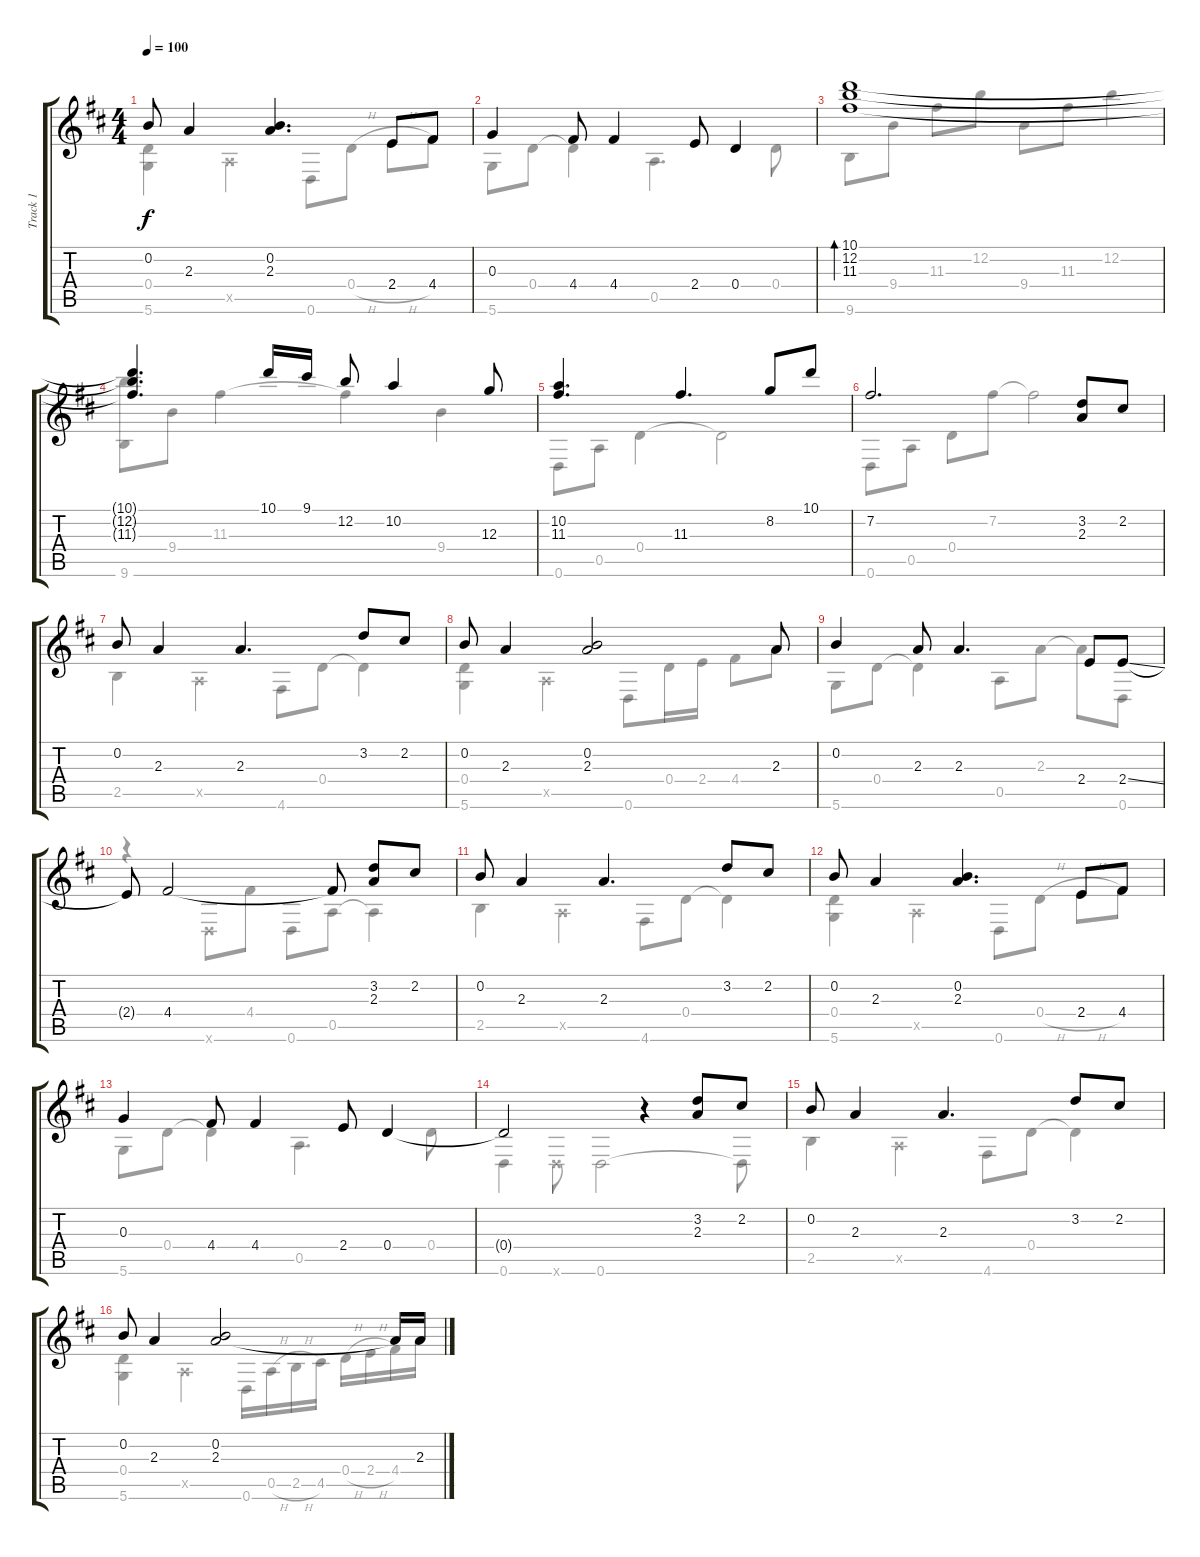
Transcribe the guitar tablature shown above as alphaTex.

\track ("Track 1" "Track 1") {instrument acousticguitarnylon}
\staff {score tabs}
\tuning (E4 B3 G3 D3 A2 D2) {hide}
\voice
\ts (4 4)
\tempo 100
\clef g2
\ks d
0.2.8{dy f} 2.3.4 (0.2 2.3).4{d} 2.4.8 4.4.8 |
0.3.4 4.4.8 4.4.4 2.4.8 0.4.4 |
(10.1 12.2 11.3).1{bd 240} |
(10.1{t} 12.2{t} 11.3{t}).4{d} 10.1.16 9.1.16 12.2.8 10.2.4 12.3.8 |
(10.2 11.3).4{d} 11.3.4{d} 8.2.8 10.1.8 |
7.2.2{d} (3.2 2.3).8 2.2.8 |
0.2.8 2.3.4 2.3.4{d} 3.2.8 2.2.8 |
0.2.8 2.3.4 (0.2 2.3).2 2.3.8 |
0.2.4 2.3.8 2.3.4{d} 2.4.8 2.4{ss}.8 |
2.4{t}.8 4.4.2 4.4{t}.8 (3.2 2.3).8 2.2.8 |
0.2.8 2.3.4 2.3.4{d} 3.2.8 2.2.8 |
0.2.8 2.3.4 (0.2 2.3).4{d} 2.4.8 4.4.8 |
0.3.4 4.4.8 4.4.4 2.4.8 0.4.4 |
0.4{t}.2 r.4 (3.2 2.3).8 2.2.8 |
0.2.8 2.3.4 2.3.4{d} 3.2.8 2.2.8 |
0.2.8 2.3.4 (0.2 2.3).2 2.3{t}.16 2.3.16
\voice
\clef g2
\ottava regular
\simile none
\ks d
(0.4 5.6).4{dy f} 0.5{x}.4 0.6.8 0.4{h}.8 2.4{h}.8 4.4.8 |
5.6.8 0.4.8 0.4{t}.4 0.5.4{d} 0.4.8 |
9.6.8 9.4.8 11.3.8 12.2.8 9.4.8 11.3.8 12.2.4 |
(12.2 9.6).8 9.4.8 11.3.4 11.3{t}.4 9.4.4 |
0.6.8 0.5.8 0.4.4 0.4{t}.2 |
0.6.8 0.5.8 0.4.8 7.2.8 7.2{t}.2 |
2.5.4 0.5{x}.4 4.6.8 0.4.8 0.4{t}.4 |
(0.4 5.6).4 0.5{x}.4 0.6.8 0.4.16 2.4.16 4.4.8 2.3.8 |
5.6.8 0.4.8 0.4{t}.4 0.5.8 2.3.8 2.3{t}.8 0.6.8 |
r.4 0.6{x}.8 4.4.8 0.6.8 0.5.8 0.5{t}.4 |
2.5.4 0.5{x}.4 4.6.8 0.4.8 0.4{t}.4 |
(0.4 5.6).4 0.5{x}.4 0.6.8 0.4{h}.8 2.4{h}.8 4.4.8 |
5.6.8 0.4.8 0.4{t}.4 0.5.4{d} 0.4.8 |
0.6.4 0.6{x}.8 0.6.2 0.6{t}.8 |
2.5.4 0.5{x}.4 4.6.8 0.4.8 0.4{t}.4 |
(0.4 5.6).4 0.5{x}.4 0.6.16 0.5{h}.16 2.5{h}.16 4.5.16 0.4{h}.16 2.4{h}.16 4.4.16 2.3.16
